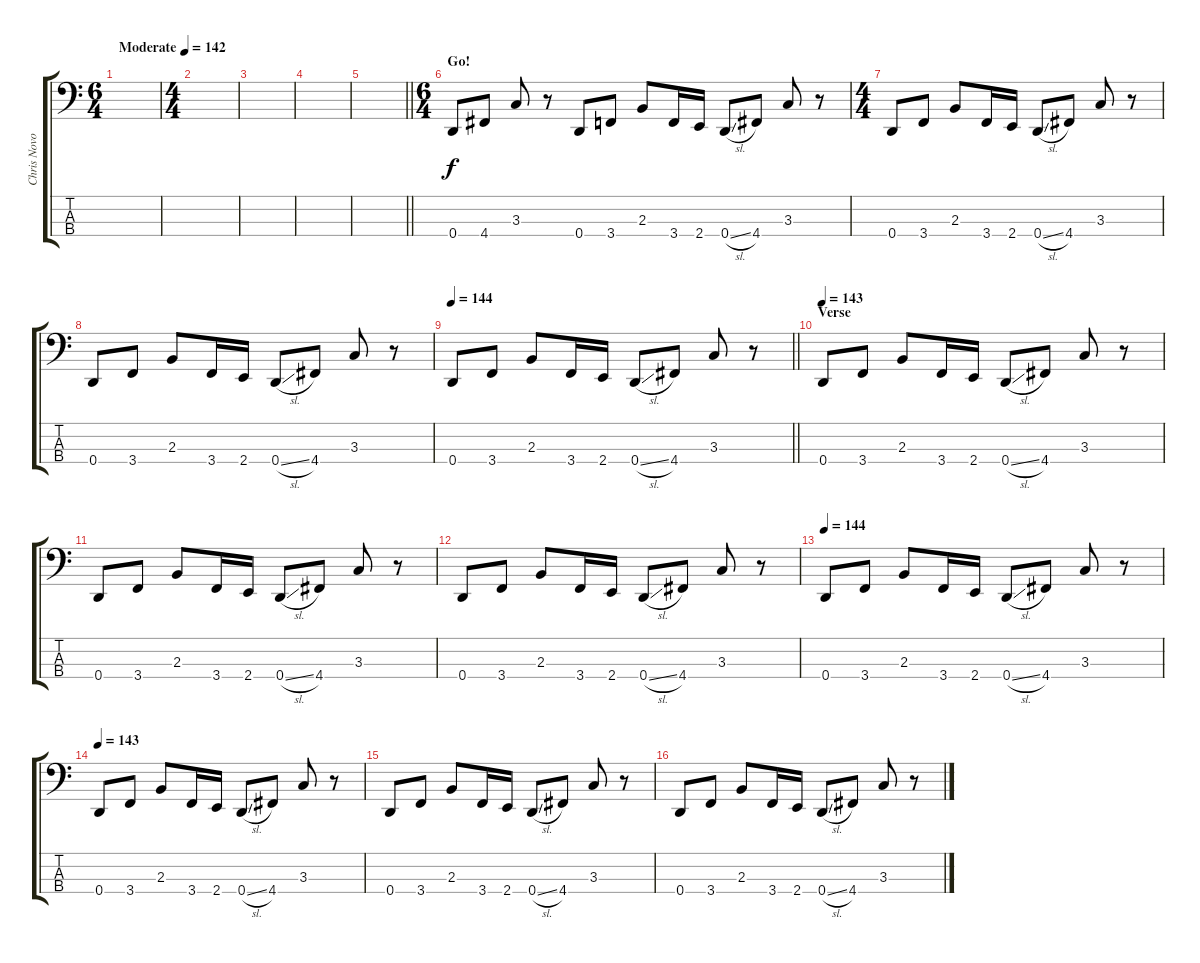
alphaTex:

\track ("Chris Novoselic" "Chris Novo") {instrument electricbasspick}
\staff {score tabs}
\tuning (G2 D2 A1 D1) {hide}
\ts (6 4)
\tempo (142 "Moderate")
\clef f4
\ks c
|
\ts (4 4)
|
|
|
\barLineRight lightlight
|
\ts (6 4)
\section ("" "Go!")
0.4.8 4.4.8 3.3.8 r.8 0.4.8 3.4.8 2.3.8 3.4.16 2.4.16 0.4{sl}.8 4.4.8 3.3.8 r.8 |
\ts (4 4)
0.4.8 3.4.8 2.3.8 3.4.16 2.4.16 0.4{sl}.8 4.4.8 3.3.8 r.8 |
0.4.8 3.4.8 2.3.8 3.4.16 2.4.16 0.4{sl}.8 4.4.8 3.3.8 r.8 |
\tempo 144
\barLineRight lightlight
0.4.8 3.4.8 2.3.8 3.4.16 2.4.16 0.4{sl}.8 4.4.8 3.3.8 r.8 |
\section ("" "Verse")
\tempo 145
\tempo 143
0.4.8 3.4.8 2.3.8 3.4.16 2.4.16 0.4{sl}.8 4.4.8 3.3.8 r.8 |
0.4.8 3.4.8 2.3.8 3.4.16 2.4.16 0.4{sl}.8 4.4.8 3.3.8 r.8 |
0.4.8 3.4.8 2.3.8 3.4.16 2.4.16 0.4{sl}.8 4.4.8 3.3.8 r.8 |
\tempo 144
0.4.8 3.4.8 2.3.8 3.4.16 2.4.16 0.4{sl}.8 4.4.8 3.3.8 r.8 |
\tempo 143
0.4.8 3.4.8 2.3.8 3.4.16 2.4.16 0.4{sl}.8 4.4.8 3.3.8 r.8 |
0.4.8 3.4.8 2.3.8 3.4.16 2.4.16 0.4{sl}.8 4.4.8 3.3.8 r.8 |
0.4.8 3.4.8 2.3.8 3.4.16 2.4.16 0.4{sl}.8 4.4.8 3.3.8 r.8
